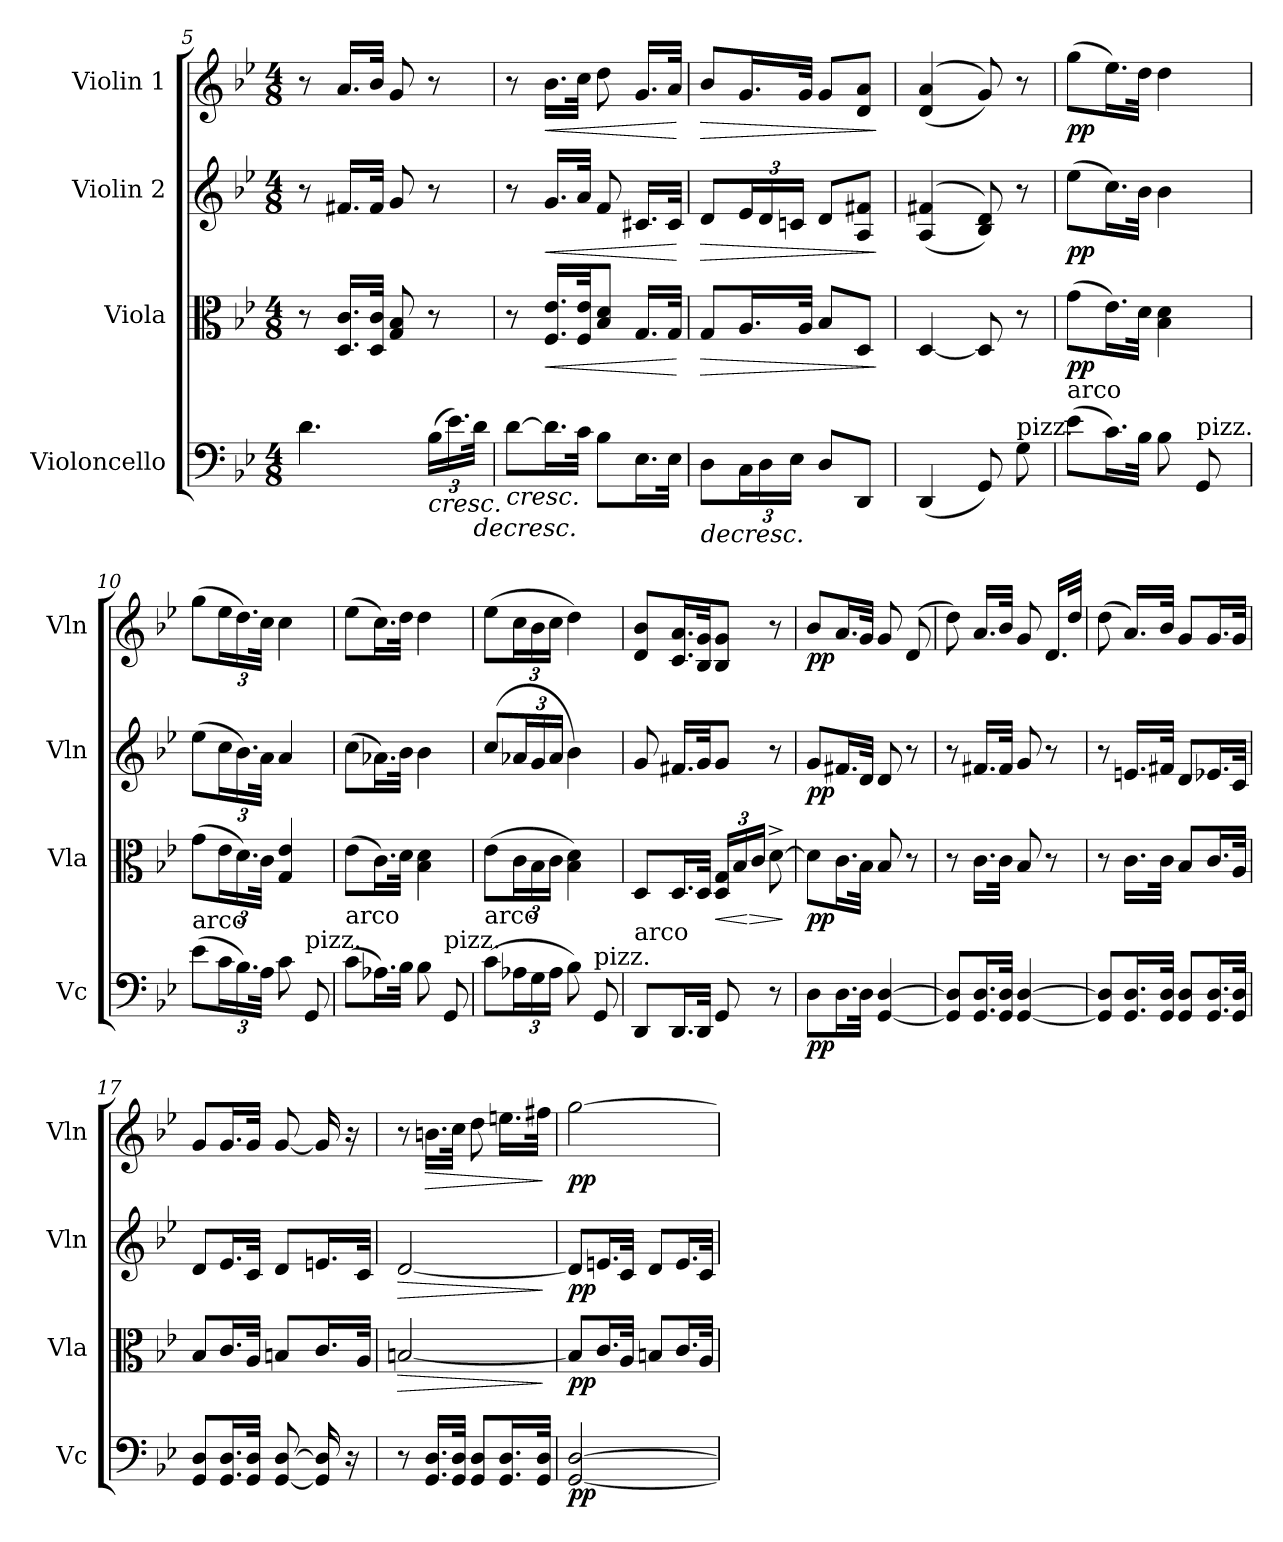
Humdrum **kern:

**kern	**dynam	**kern	**dynam	**kern	**dynam	**kern	**dynam
*part4	*part4	*part3	*part3	*part2	*part2	*part1	*part1
*staff4	*staff4	*staff3	*staff3	*staff2	*staff2	*staff1	*staff1
*I"Violoncello	*	*I"Viola	*	*I"Violin 2	*	*I"Violin 1	*
*I'Vc	*	*I'Vla	*	*I'Vln	*	*I'Vln	*
!!LO:LB:g=z
*clefF4	*	*clefC3	*	*clefG2	*	*clefG2	*
*k[b-e-]	*	*k[b-e-]	*	*k[b-e-]	*	*k[b-e-]	*
*M4/8	*	*M4/8	*	*M4/8	*	*M4/8	*
=5	=5	=5	=5	=5	=5	=5	=5
4.d\	.	8r	.	8r	.	8r	.
.	.	16.D/ 16.c/LL	.	16.f#X/LL	.	16.a/LL	.
.	.	32D/ 32c/JJk	.	32f#/JJk	.	32b-/JJk	.
.	.	8G/ 8B-/	.	8g/	.	8g/	.
*Xbrackettup	*	*	*	*	*	*	*
!	!LO:HP:b	!	!	!	!	!	!
(24B-\LL	<	8r	.	8r	.	8r	.
24.e-\)	.	.	.	.	.	.	.
!	!LO:HP:b	!	!	!	!	!	!
48d\JJk	>	.	.	.	.	.	.
.	[	.	.	.	.	.	.
=6	=6	=6	=6	=6	=6	=6	=6
!	!LO:HP:b	!	!	!	!	!	!
[8d\L	<	8r	.	8r	.	8r	.
!	!	!	!LO:HP:b	!	!LO:HP:b	!	!LO:HP:b
16.d\L]	.	16.F/ 16.e-/LL	<	16.g/LL	<	16.b-\LL	<
32c\JJk	.	32F/ 32e-/JK	.	32a/JJk	.	32cc\JJk	.
8B-\L	.	8B-/ 8d/J	.	8f/	.	8dd\	.
16.E-\L	.	16.G/LL	.	16.c#X/LL	.	16.g/LL	.
32E-\JJk	.	32G/JJk	.	32c#/JJk	.	32a/JJk	.
.	]	.	[	.	[	.	[
=7	=7	=7	=7	=7	=7	=7	=7
!	!LO:HP:b	!	!LO:HP:b	!	!LO:HP:b	!	!LO:HP:b
8D\L	>	8G/L	>	8d/L	>	8b-/L	>
*	*	*	*	*Xbrackettup	*	*	*
24C\L	.	16.A/L	.	24e-/L	.	16.g/L	.
24D\	.	.	.	24d/	.	.	.
24E-\JJ	.	.	.	24cn/JJ	.	.	.
.	.	32A/JJk	.	.	.	32g/JJk	.
8D/L	.	8B-/L	.	8d/L	.	8g/L	.
8DD/J	.	8D/J	.	8A/ 8f#X/J	.	8d/ 8a/J	.
.	[	.	]	.	]	.	]
=8	=8	=8	=8	=8	=8	=8	=8
(4DD/	.	[4D/	.	((>4A/ 4f#X/	.	(>(4d/ 4a/	.
8GG/)	.	8D/]	.	8B-/ 8d/))	.	8g/))	.
!LO:TX:a:t=pizz.	!	!	!	!	!	!	!
8G\	.	8r	.	8r	.	8r	.
=9	=9	=9	=9	=9	=9	=9	=9
!LO:TX:a:t=arco	!	!	!	!	!	!	!
!	!	!	!LO:DY:b	!	!LO:DY:b	!	!LO:DY:b
(8e-\L	.	(8g\L	pp	(8ee-\L	pp	(8gg\L	pp
16.c\L)	.	16.e-\L)	.	16.cc\L)	.	16.ee-\L)	.
32B-\JJk	.	32d\JJk	.	32b-\JJk	.	32dd\JJk	.
8B-\	.	4B-\ 4d\	.	4b-\	.	4dd\	.
!LO:TX:a:t=pizz.	!	!	!	!	!	!	!
8GG/	.	.	.	.	.	.	.
=10	=10	=10	=10	=10	=10	=10	=10
!LO:TX:a:t=arco	!	!	!	!	!	!	!
(8e-\L	.	(8g\L	.	(8ee-\L	.	(8gg\L	.
*brackettup	*	*	*	*brackettup	*	*	*
24c\L	.	24e-\L	.	24cc\L	.	24ee-\L	.
24.B-\)	.	24.d\)	.	24.b-\)	.	24.dd\)	.
48A\JJk	.	48c\JJk	.	48a\JJk	.	48cc\JJk	.
8c\	.	4G/ 4e-/	.	4a/	.	4cc\	.
!LO:TX:a:t=pizz.	!	!	!	!	!	!	!
8GG/	.	.	.	.	.	.	.
!!LO:LB:g=z
=11	=11	=11	=11	=11	=11	=11	=11
!LO:TX:a:t=arco	!	!	!	!	!	!	!
(8c\L	.	(8e-\L	.	(8cc\L	.	(8ee-\L	.
16.A-X\L)	.	16.c\L)	.	16.a-X\L)	.	16.cc\L)	.
32B-\JJk	.	32d\JJk	.	32b-\JJk	.	32dd\JJk	.
8B-\	.	4B-\ 4d\	.	4b-\	.	4dd\	.
!LO:TX:a:t=pizz.	!	!	!	!	!	!	!
8GG/	.	.	.	.	.	.	.
=12	=12	=12	=12	=12	=12	=12	=12
!LO:TX:a:t=arco	!	!	!	!	!	!	!
(8c\L	.	(8e-\L	.	(8cc/L	.	(8ee-\L	.
*Xbrackettup	*	*Xbrackettup	*	*Xbrackettup	*	*Xbrackettup	*
24A-X\L	.	24c\L	.	24a-X/L	.	24cc\L	.
24G\	.	24B-\	.	24g/	.	24b-\	.
24A-\JJ	.	24c\JJ	.	24a-/JJ	.	24cc\JJ	.
8B-\)	.	4B-\ 4d\)	.	4b-\)	.	4dd\)	.
!LO:TX:a:t=pizz.	!	!	!	!	!	!	!
8GG/	.	.	.	.	.	.	.
=13	=13	=13	=13	=13	=13	=13	=13
!LO:TX:a:t=arco	!	!	!	!	!	!	!
8DD/L	.	8D/L	.	8g/	.	8d/ 8b-/L	.
16.DD/L	.	16.D/L	.	16.f#X/LL	.	16.c/ 16.a/L	.
32DD/JJk	.	32D/JJk	.	32g/JK	.	32B-/ 32g/JK	.
!	!	!	!LO:HP:b	!	!	!	!
8GG/	.	24D/ 24G/LL	<	8g/J	.	8B-/ 8g/J	.
.	.	24B-/	.	.	.	.	.
!	!	!	!LO:HP:n=1:b	!	!	!	!
.	.	24c/JJ	[ >	.	.	.	.
8r	.	[8d^\	.	8r	.	8r	.
.	.	.	]	.	.	.	.
=14	=14	=14	=14	=14	=14	=14	=14
!	!LO:DY:b	!	!LO:DY:b	!	!LO:DY:b	!	!LO:DY:b
8D\L	pp	8d\L]	pp	8g/L	pp	8b-/L	pp
16.D\L	.	16.c\L	.	16.f#X/L	.	16.a/L	.
32D\JJk	.	32B-\JJk	.	32d/JJk	.	32g/JJk	.
[4GG/ [4D/	.	8B-/	.	8d/	.	8g/	.
.	.	8r	.	8r	.	(8d/	.
=15	=15	=15	=15	=15	=15	=15	=15
8GG/] 8D/]L	.	8r	.	8r	.	8dd\)	.
16.GG/ 16.D/L	.	16.c\LL	.	16.f#X/LL	.	16.a/LL	.
32GG/ 32D/JJk	.	32c\JJk	.	32f#/JJk	.	32b-/JJk	.
[4GG/ [4D/	.	8B-/	.	8g/	.	8g/	.
.	.	8r	.	8r	.	16.d/LL	.
.	.	.	.	.	.	32dd/JJk	.
!!LO:LB:g=z
=16	=16	=16	=16	=16	=16	=16	=16
8GG/] 8D/]L	.	8r	.	8r	.	(8dd\	.
16.GG/ 16.D/L	.	16.c\LL	.	16.en/LL	.	16.a/LL)	.
32GG/ 32D/JJk	.	32c\JJk	.	32f#X/JJk	.	32b-/JJk	.
8GG/ 8D/L	.	8B-/L	.	8d/L	.	8g/L	.
16.GG/ 16.D/L	.	16.c/L	.	16.e-X/L	.	16.g/L	.
32GG/ 32D/JJk	.	32A/JJk	.	32c/JJk	.	32g/JJk	.
=17	=17	=17	=17	=17	=17	=17	=17
8GG/ 8D/L	.	8B-/L	.	8d/L	.	8g/L	.
16.GG/ 16.D/L	.	16.c/L	.	16.e-/L	.	16.g/L	.
32GG/ 32D/JJk	.	32A/JJk	.	32c/JJk	.	32g/JJk	.
[8GG/ [8D/	.	8Bn/L	.	8d/L	.	[8g/	.
16GG/] 16D/]	.	16.c/L	.	16.en/L	.	16g/]	.
16r	.	.	.	.	.	16r	.
.	.	32A/JJk	.	32c/JJk	.	.	.
=18	=18	=18	=18	=18	=18	=18	=18
!	!	!	!LO:HP:b	!	!LO:HP:b	!	!
8r	.	[2Bn/	>	[2d/	>	8r	.
!	!	!	!	!	!	!	!LO:HP:b
16.GG/ 16.D/LL	.	.	.	.	.	16.bn\LL	>
32GG/ 32D/JJk	.	.	.	.	.	32cc\JJk	.
8GG/ 8D/L	.	.	.	.	.	8dd\	.
16.GG/ 16.D/L	.	.	.	.	.	16.een\LL	.
32GG/ 32D/JJk	.	.	.	.	.	32ff#X\JJk	.
.	]	.	]	.	]	.	]
=19	=19	=19	=19	=19	=19	=19	=19
!	!LO:DY:b	!	!LO:DY:b	!	!LO:DY:b	!	!LO:DY:b
[2GG/ [2D/	pp	8B/L]	pp	8d/L]	pp	[2gg\	pp
.	.	16.c/L	.	16.en/L	.	.	.
.	.	32A/JJk	.	32c/JJk	.	.	.
.	.	8Bn/L	.	8d/L	.	.	.
.	.	16.c/L	.	16.e/L	.	.	.
.	.	32A/JJk	.	32c/JJk	.	.	.
=	=	=	=	=	=	=	=
*-	*-	*-	*-	*-	*-	*-	*-
